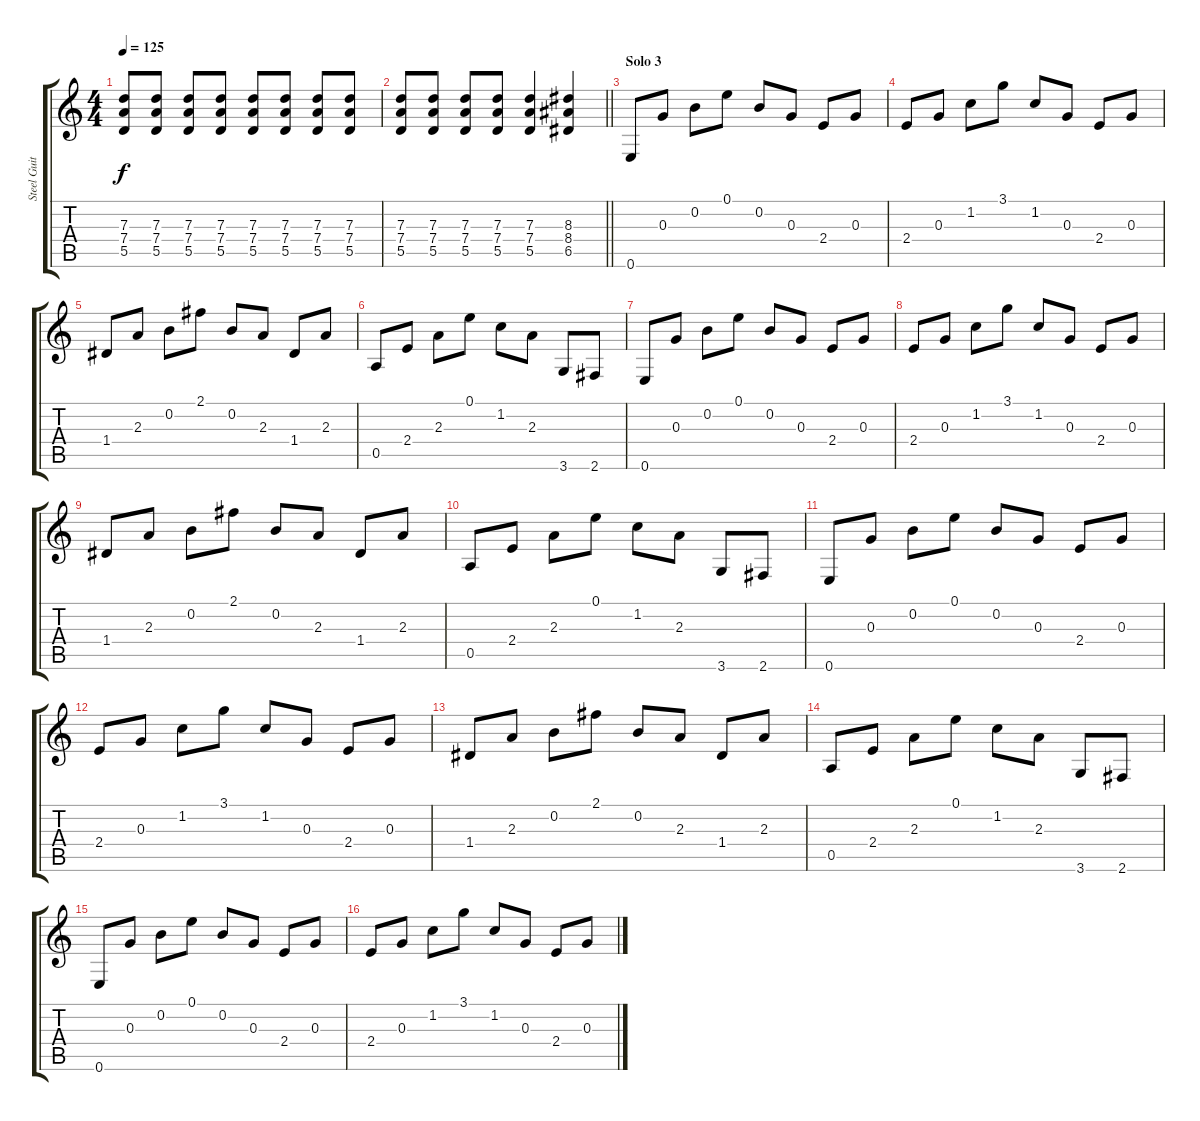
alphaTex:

\track ("Steel Guitar" "Steel Guit") {instrument acousticguitarsteel}
\staff {score tabs}
\tuning (E4 B3 G3 D3 A2 E2) {hide}
\ts (4 4)
\tempo 125
\clef g2
\ks c
(7.3 7.4 5.5).8{dy f} (7.3 7.4 5.5).8 (7.3 7.4 5.5).8 (7.3 7.4 5.5).8 (7.3 7.4 5.5).8 (7.3 7.4 5.5).8 (7.3 7.4 5.5).8 (7.3 7.4 5.5).8 |
\barLineRight lightlight
(7.3 7.4 5.5).8 (7.3 7.4 5.5).8 (7.3 7.4 5.5).8 (7.3 7.4 5.5).8 (7.3 7.4 5.5).4 (8.3 8.4 6.5).4 |
\section ("" "Solo 3")
0.6.8 0.3.8 0.2.8 0.1.8 0.2.8 0.3.8 2.4.8 0.3.8 |
2.4.8 0.3.8 1.2.8 3.1.8 1.2.8 0.3.8 2.4.8 0.3.8 |
1.4.8 2.3.8 0.2.8 2.1.8 0.2.8 2.3.8 1.4.8 2.3.8 |
0.5.8 2.4.8 2.3.8 0.1.8 1.2.8 2.3.8 3.6.8 2.6.8 |
0.6.8 0.3.8 0.2.8 0.1.8 0.2.8 0.3.8 2.4.8 0.3.8 |
2.4.8 0.3.8 1.2.8 3.1.8 1.2.8 0.3.8 2.4.8 0.3.8 |
1.4.8 2.3.8 0.2.8 2.1.8 0.2.8 2.3.8 1.4.8 2.3.8 |
0.5.8 2.4.8 2.3.8 0.1.8 1.2.8 2.3.8 3.6.8 2.6.8 |
0.6.8 0.3.8 0.2.8 0.1.8 0.2.8 0.3.8 2.4.8 0.3.8 |
2.4.8 0.3.8 1.2.8 3.1.8 1.2.8 0.3.8 2.4.8 0.3.8 |
1.4.8 2.3.8 0.2.8 2.1.8 0.2.8 2.3.8 1.4.8 2.3.8 |
0.5.8 2.4.8 2.3.8 0.1.8 1.2.8 2.3.8 3.6.8 2.6.8 |
0.6.8 0.3.8 0.2.8 0.1.8 0.2.8 0.3.8 2.4.8 0.3.8 |
2.4.8 0.3.8 1.2.8 3.1.8 1.2.8 0.3.8 2.4.8 0.3.8
